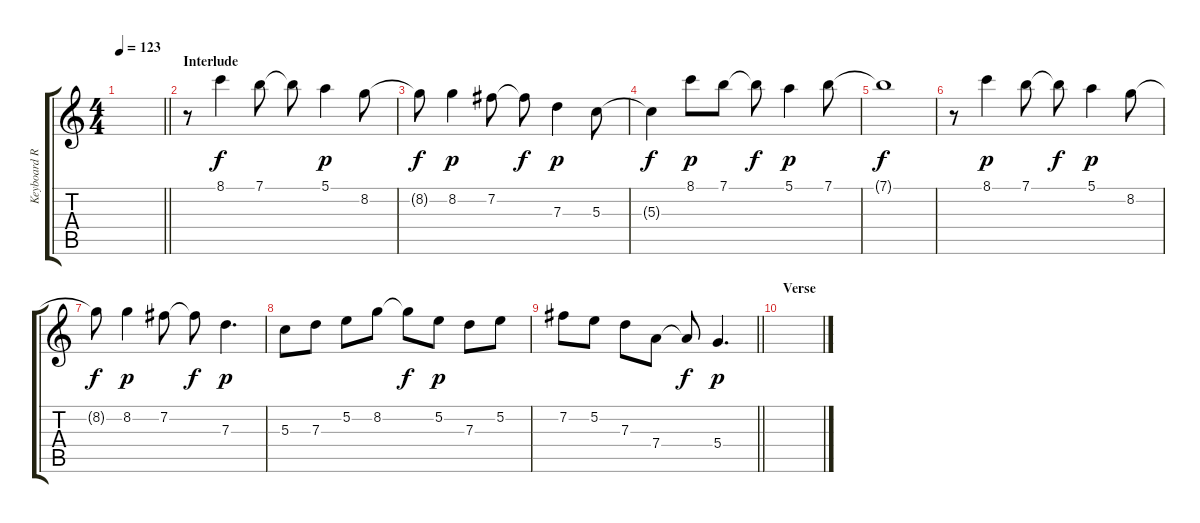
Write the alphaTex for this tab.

\track ("Keyboard Right" "Keyboard R") {instrument electricguitarjazz}
\staff {score tabs}
\tuning (E4 B3 G3 D3 A2 E2) {hide}
\ts (4 4)
\tempo 123
\clef g2
\barLineRight lightlight
\ks c
|
\section ("" "Interlude")
r.8 8.1.4 7.1.8 7.1{t}.8{dy f} 5.1.4{dy p} 8.2.8 |
8.2{t}.8{dy f} 8.2.4{dy p} 7.2.8 7.2{t}.8{dy f} 7.3.4{dy p} 5.3.8 |
5.3{t}.4{dy f} 8.1.8{dy p} 7.1.8 7.1{t}.8{dy f} 5.1.4{dy p} 7.1.8 |
7.1{t}.1{dy f} |
r.8 8.1.4{dy p} 7.1.8 7.1{t}.8{dy f} 5.1.4{dy p} 8.2.8 |
8.2{t}.8{dy f} 8.2.4{dy p} 7.2.8 7.2{t}.8{dy f} 7.3.4{d dy p} |
5.3.8 7.3.8 5.2.8 8.2.8 8.2{t}.8{dy f} 5.2.8{dy p} 7.3.8 5.2.8 |
\barLineRight lightlight
7.2.8 5.2.8 7.3.8 7.4.8 7.4{t}.8{dy f} 5.4.4{d dy p} |
\section ("" "Verse")
